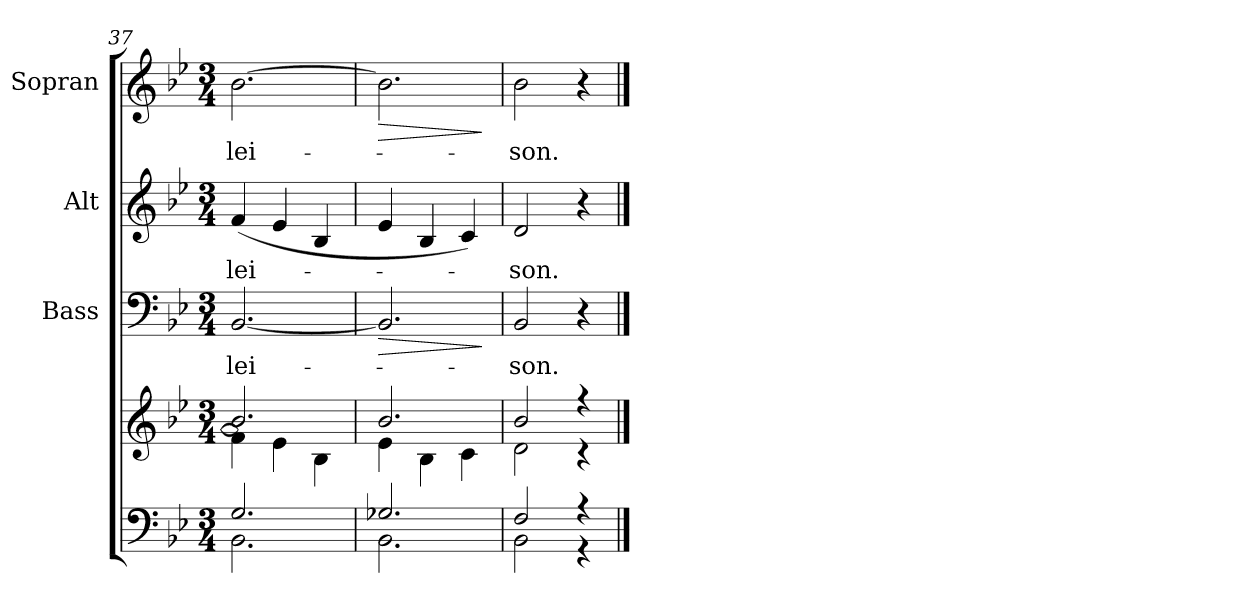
**kern	**kern	**kern	**text	**dynam	**kern	**text	**kern	**text	**dynam
*part4	*part4	*part3	*part3	*part3	*part2	*part2	*part1	*part1	*part1
*staff5	*staff4	*staff3	*staff3	*staff3	*staff2	*staff2	*staff1	*staff1	*staff1
*	*	*I"Bass	*	*	*I"Alt	*	*I"Sopran	*	*
*	*	*I'B.	*	*	*I'A.	*	*I'S.	*	*
*clefF4	*clefG2	*clefF4	*	*	*clefG2	*	*clefG2	*	*
*k[b-e-]	*k[b-e-]	*k[b-e-]	*	*	*k[b-e-]	*	*k[b-e-]	*	*
*B-:	*B-:	*B-:	*	*	*B-:	*	*B-:	*	*
*M3/4	*M3/4	*M3/4	*	*	*M3/4	*	*M3/4	*	*
=37	=37	=37	=37	=37	=37	=37	=37	=37	=37
*^	*^	*	*	*	*	*	*	*	*
!	!	!	!	!	!LO:LY:b	!	!	!LO:LY:b	!	!LO:LY:b	!
2.G/	2.BB-\	2.b-/]	4f\]	[2.BB-/	-lei-	.	(<4f/	-lei-	[2.b-\	-lei-	.
.	.	.	4e-\	.	.	.	4e-/	.	.	.	.
.	.	.	4B-\	.	.	.	4B-/	.	.	.	.
=38	=38	=38	=38	=38	=38	=38	=38	=38	=38	=38	=38
!	!	!	!	!	!	!LO:HP:b	!	!	!	!	!LO:HP:b
2.G-X/	2.BB-\	2.b-/	4e-\	2.BB-/]	.	>	4e-/	.	2.b-\]	.	>
.	.	.	4B-\	.	.	.	4B-/	.	.	.	.
.	.	.	4c\	.	.	.	4c/)	.	.	.	.
*v	*v	*	*	*	*	*	*	*	*	*	*
*	*v	*v	*	*	*	*	*	*	*	*
.	.	.	.	]	.	.	.	.	]
=39	=39	=39	=39	=39	=39	=39	=39	=39	=39
*^	*^	*	*	*	*	*	*	*	*
!	!	!	!	!	!LO:LY:b	!	!	!LO:LY:b	!	!LO:LY:b	!
2F/	2BB-\	2b-/	2d\	2BB-/	-son.	.	2d/	-son.	2b-\	-son.	.
4r	4r	4r	4r	4r	.	.	4r	.	4r	.	.
*v	*v	*	*	*	*	*	*	*	*	*	*
*	*v	*v	*	*	*	*	*	*	*	*
==	==	==	==	==	==	==	==	==	==
*-	*-	*-	*-	*-	*-	*-	*-	*-	*-
